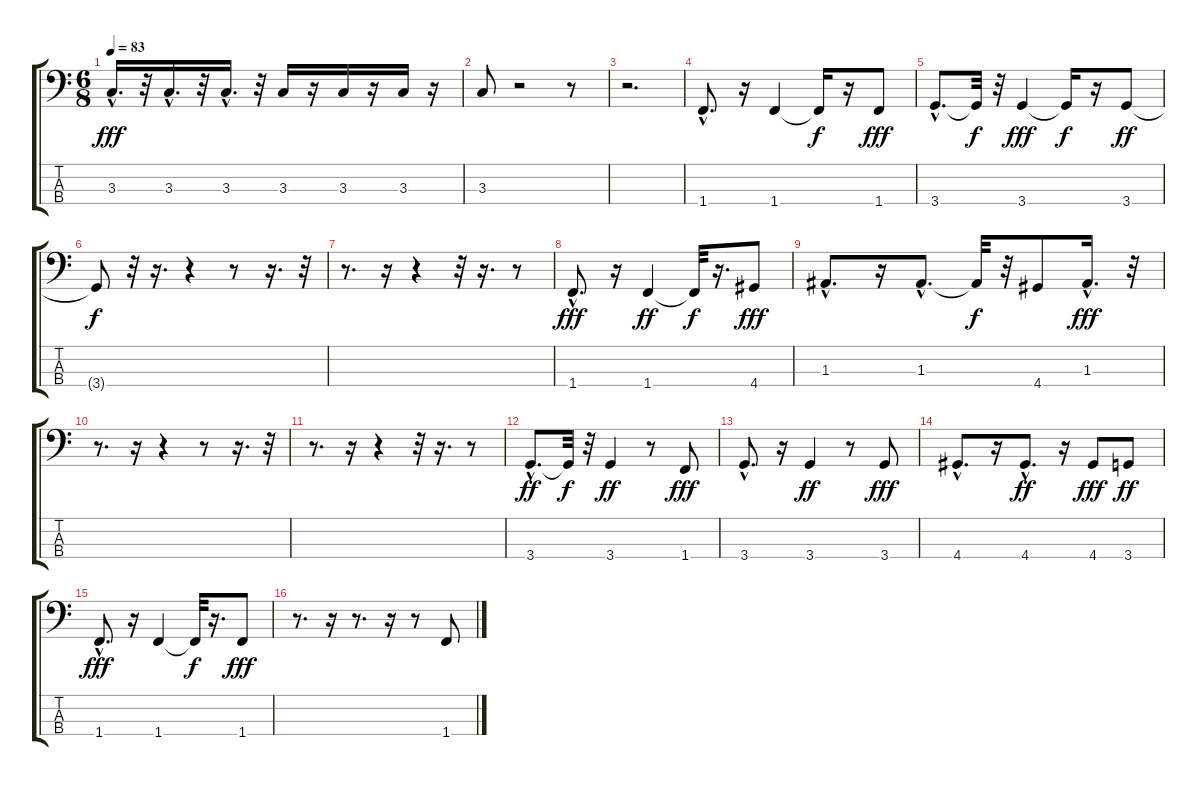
\track "" {instrument electricbassfinger}
\staff {score tabs}
\tuning (G2 D2 A1 E1) {hide}
\ts (6 8)
\tempo 83
\clef f4
\ks c
3.3{hac}.16{d dy fff} r.32 3.3{hac}.16{d} r.32 3.3{hac}.16{d} r.32 3.3.16 r.16 3.3.16 r.16 3.3.16 r.16 |
3.3.8 r.2 r.8 |
r.2{d} |
1.4{hac}.8{d} r.16 1.4.4 1.4{t}.16{dy f} r.16 1.4.8{dy fff} |
3.4{hac}.8{d} 3.4{t}.32{dy f} r.32 3.4.4{dy fff} 3.4{t}.16{dy f} r.16 3.4.8{dy ff} |
3.4{t}.8{dy f} r.32 r.16{d} r.4 r.8 r.16{d} r.32 |
r.8{d} r.16 r.4 r.32 r.16{d} r.8 |
1.4{hac}.8{d dy fff} r.16 1.4.4{dy ff} 1.4{t}.32{dy f} r.16{d} 4.4.8{dy fff} |
1.3{hac}.8{d} r.16 1.3{hac}.8{d} 1.3{t}.32{dy f} r.32 4.4.8 1.3{hac}.16{d dy fff} r.32 |
r.8{d} r.16 r.4 r.8 r.16{d} r.32 |
r.8{d} r.16 r.4 r.32 r.16{d} r.8 |
3.4{hac}.8{d dy ff} 3.4{t}.32{dy f} r.32 3.4.4{dy ff} r.8 1.4.8{dy fff} |
3.4{hac}.8{d} r.16 3.4.4{dy ff} r.8 3.4.8{dy fff} |
4.4{hac}.8{d} r.16 4.4{hac}.8{d dy ff} r.16 4.4.8{dy fff} 3.4.8{dy ff} |
1.4{hac}.8{d dy fff} r.16 1.4.4 1.4{t}.32{dy f} r.16{d} 1.4.8{dy fff} |
r.8{d} r.16 r.8{d} r.16 r.8 1.4.8
